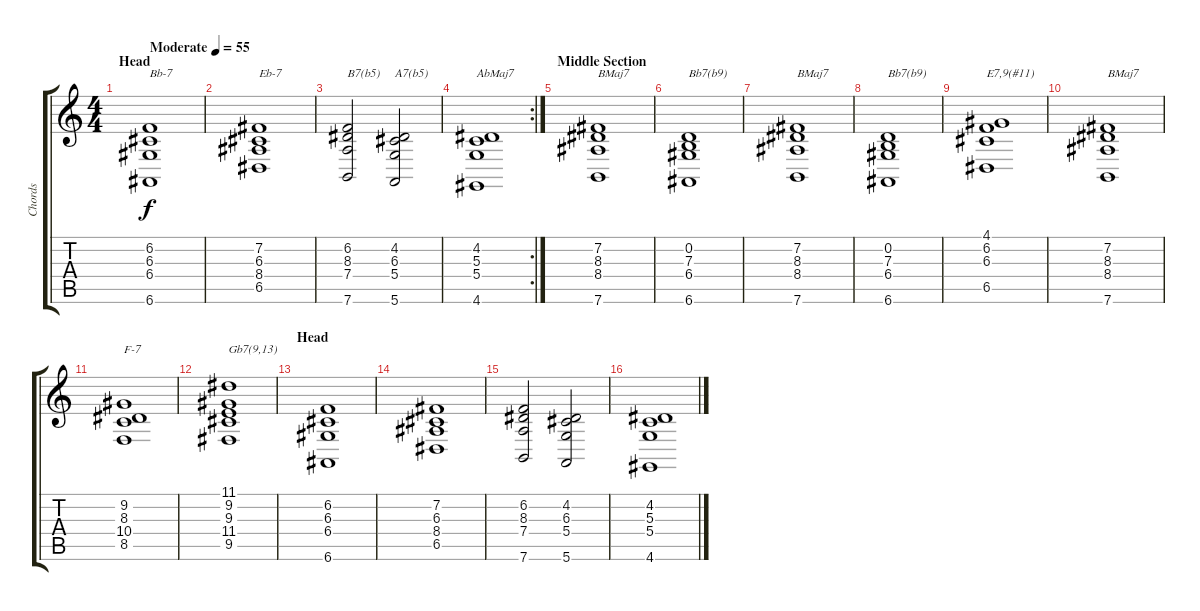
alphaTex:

\track ("Chords" "Chords") {instrument acousticgrandpiano}
\staff {score tabs}
\tuning (E4 B3 G3 D3 A2 E2) {hide}
\ts (4 4)
\section ("" "Head")
\tempo (55 "Moderate")
\clef g2
\ks c
(6.2 6.3 6.4 6.6).1{txt "Bb-7" dy f instrument acousticgrandpiano} |
(7.2 6.3 8.4 6.5).1{txt "Eb-7"} |
(6.2 8.3 7.4 7.6).2{txt "B7(b5)"} (4.2 6.3 5.4 5.6).2{txt "A7(b5)"} |
\rc 2
(4.2 5.3 5.4 4.6).1{txt "AbMaj7"} |
\section ("" "Middle Section")
(7.2 8.3 8.4 7.6).1{txt "BMaj7"} |
(0.2 7.3 6.4 6.6).1{txt "Bb7(b9)"} |
(7.2 8.3 8.4 7.6).1{txt "BMaj7"} |
(0.2 7.3 6.4 6.6).1{txt "Bb7(b9)"} |
(4.1 6.2 6.3 6.5).1{txt "E7,9(#11)"} |
(7.2 8.3 8.4 7.6).1{txt "BMaj7"} |
(9.2 8.3 10.4 8.5).1{txt "F-7"} |
(11.1 9.2 9.3 11.4 9.5).1{txt "Gb7(9,13)"} |
\section ("" "Head")
(6.2 6.3 6.4 6.6).1 |
(7.2 6.3 8.4 6.5).1 |
(6.2 8.3 7.4 7.6).2 (4.2 6.3 5.4 5.6).2 |
(4.2 5.3 5.4 4.6).1
